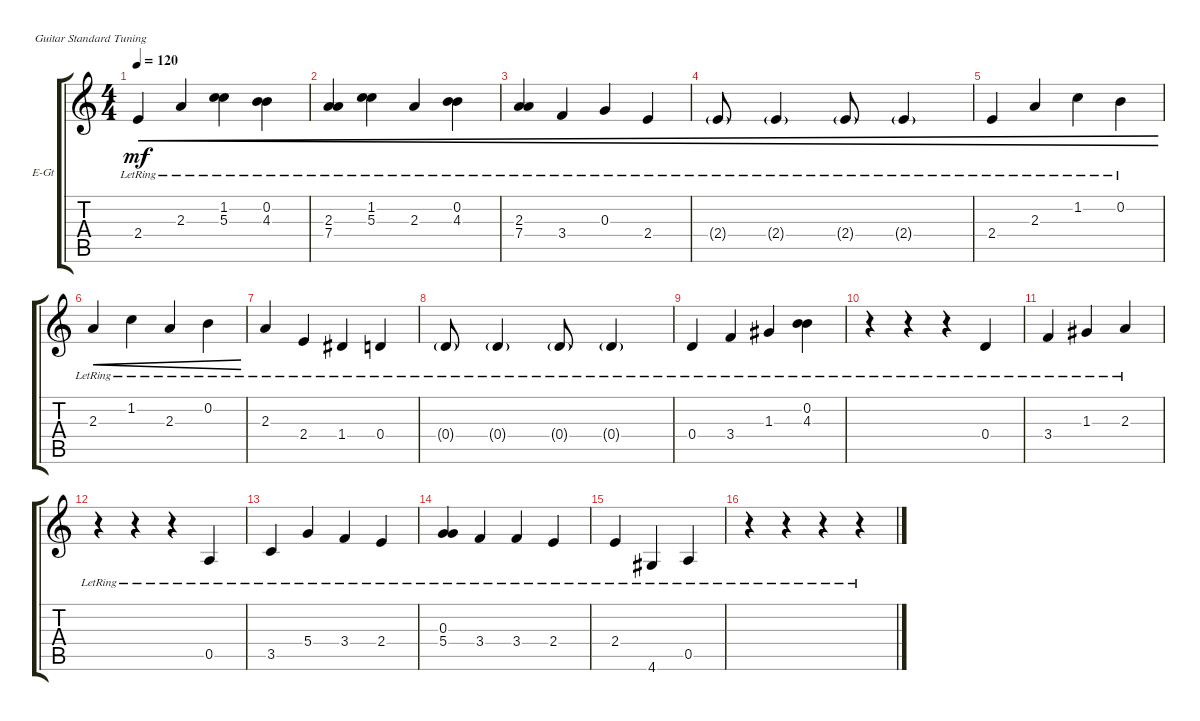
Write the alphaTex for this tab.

\defaultSystemsLayout 4
\bracketExtendMode groupsimilarinstruments
\firstSystemTrackNameOrientation horizontal
\otherSystemsTrackNameOrientation horizontal
\track ("Solo" "E-Gt") {instrument electricguitarclean}
\staff {score tabs}
\tuning (E4 B3 G3 D3 A2 E2)
\ts (4 4)
\tempo 120
\clef g2
\ks c
2.4{lr}.4{cre dy mf instrument electricguitarclean} 2.3{lr}.4{cre} (1.2{lr} 5.3{lr}).4{cre} (0.2{lr} 4.3{lr}).4{cre} |
(2.3{lr} 7.4{lr}).4{cre} (1.2{lr} 5.3{lr}).4{cre} 2.3{lr}.4{cre} (0.2{lr} 4.3{lr}).4{cre} |
(2.3{lr} 7.4{lr}).4{cre} 3.4{lr}.4{cre} 0.3{lr}.4{cre} 2.4{lr}.4{cre} |
2.4{g lr}.8{cre} 2.4{g lr}.4{cre} 2.4{g lr}.8{cre} 2.4{g lr}.4{cre} |
2.4{lr}.4{cre} 2.3{lr}.4{cre} 1.2{lr}.4{cre} 0.2{lr}.4{cre} |
\ks aminor
2.3{lr}.4{cre} 1.2{lr}.4{cre} 2.3{lr}.4{cre} 0.2{lr}.4{cre} |
2.3{lr}.4 2.4{lr}.4 1.4{lr}.4 0.4{lr}.4 |
0.4{g lr}.8 0.4{g lr}.4 0.4{g lr}.8 0.4{g lr}.4 |
0.4{lr}.4 3.4{lr}.4 1.3{lr}.4 (0.2{lr} 4.3{lr}).4 |
r.4 r.4 r.4 0.4{lr}.4 |
3.4{lr}.4 1.3{lr}.4 2.3{lr}.4 |
r.4 r.4 r.4 0.5{lr}.4 |
3.5{lr}.4 5.4{lr}.4 3.4{lr}.4 2.4{lr}.4 |
(0.3{lr} 5.4{lr}).4 3.4{lr}.4 3.4{lr}.4 2.4{lr}.4 |
2.4{lr}.4 4.6{lr}.4 0.5{lr}.4 |
r.4 r.4 r.4 r.4
